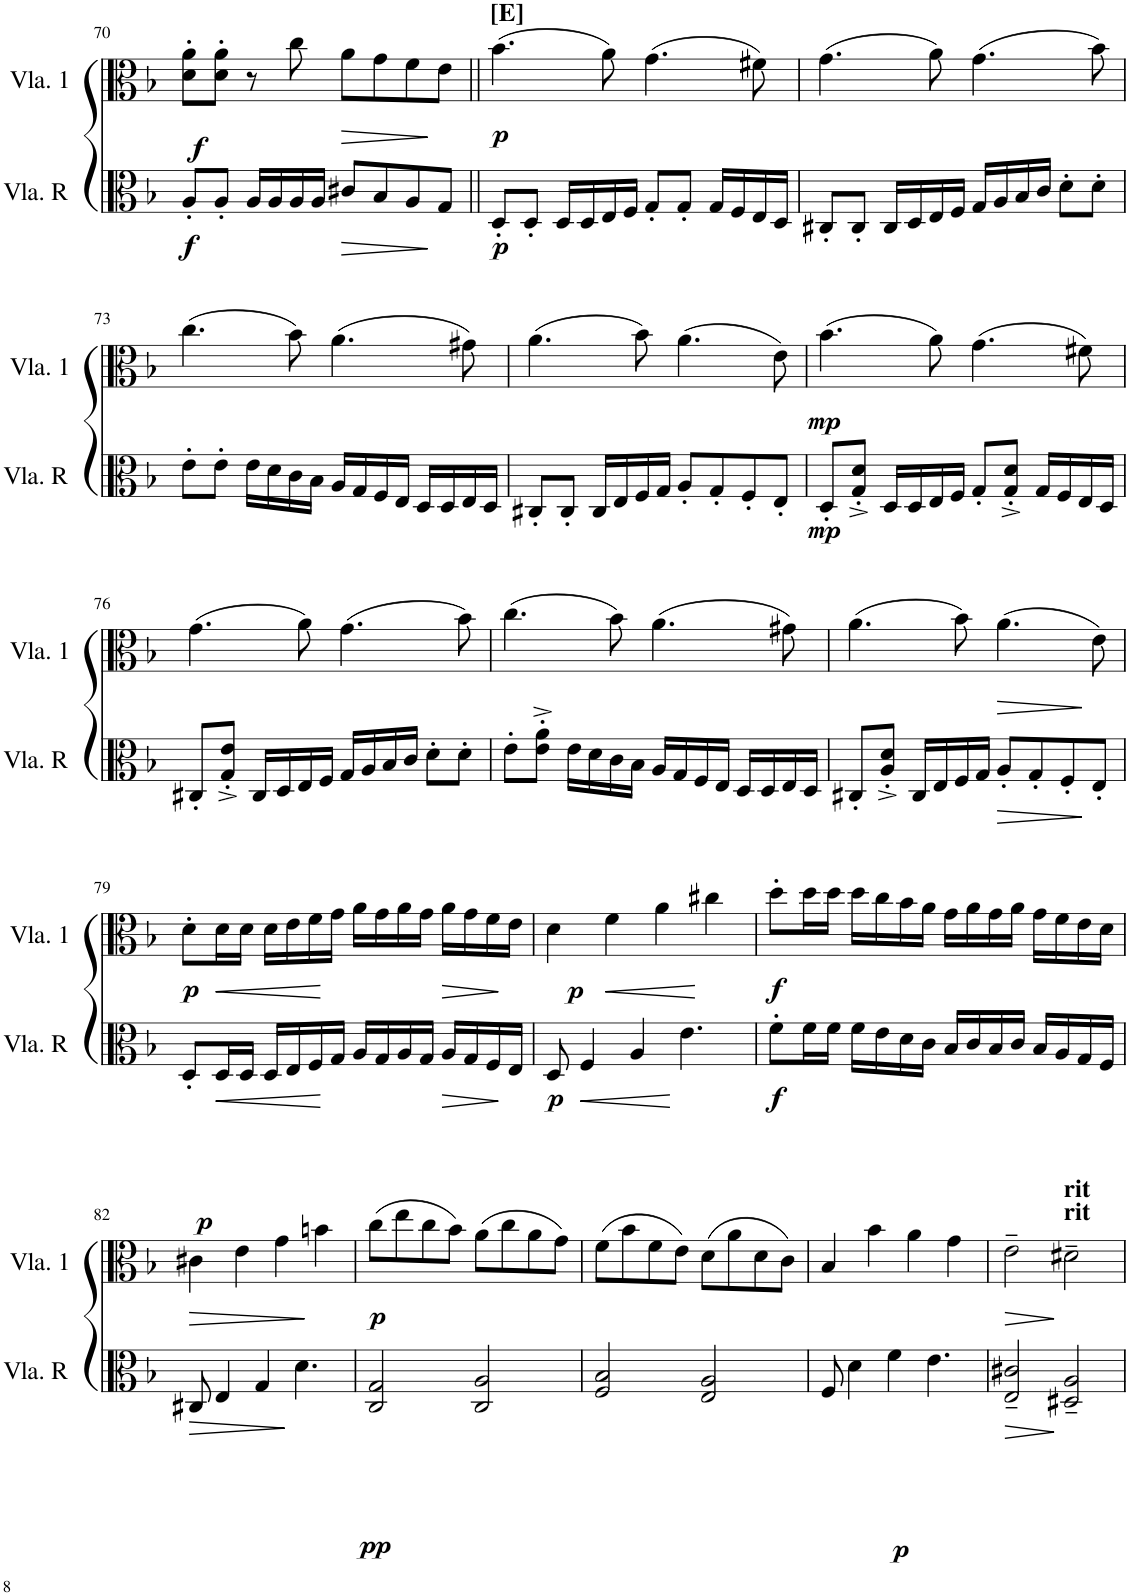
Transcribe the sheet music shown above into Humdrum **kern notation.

**kern	**dynam	**kern	**dynam
*part2	*part2	*part1	*part1
*staff2	*staff2	*staff1	*staff1
*I"Viola Rebel	*	*I"Viola 1	*
*I'Vla. R	*	*I'Vla. 1	*
!!LO:PB:g=z
*clefC3	*	*clefC3	*
*k[b-]	*	*k[b-]	*
*M4/4	*	*M4/4	*
=70	=70	=70	=70
!	!LO:DY:b	!	!LO:DY:b
8A'/L	f	8d\' 8a\'L	f
8A'/J	.	8d\' 8a\'J	.
16A/LL	.	8r	.
16A/	.	.	.
16A/	.	8cc\	.
16A/JJ	.	.	.
!	!LO:HP:b	!	!LO:HP:b
8c#X/L	>	8a\L	>
8B-/	.	8g\	.
8A/	.	8f\	.
8G/J	]	8e\J	]
=71||	=71||	=71||	=71||
!	!	!LO:TX:a:B:t=[E]	!
!	!LO:DY:b	!	!LO:DY:b
8D'/L	p	(4.b-\	p
8D'/J	.	.	.
16D/LL	.	.	.
16D/	.	.	.
16E/	.	8a\)	.
16F/JJ	.	.	.
8G'/L	.	(4.g\	.
8G'/J	.	.	.
16G/LL	.	.	.
16F/	.	.	.
16E/	.	8f#X\)	.
16D/JJ	.	.	.
=72	=72	=72	=72
8C#X'/L	.	(4.g\	.
8C#'/J	.	.	.
16C#/LL	.	.	.
16D/	.	.	.
16E/	.	8a\)	.
16F/JJ	.	.	.
16G/LL	.	(4.g\	.
16A/	.	.	.
16B-/	.	.	.
16c/JJ	.	.	.
8d'\L	.	.	.
8d'\J	.	8b-\)	.
!!LO:LB:g=z
=73	=73	=73	=73
8e'\L	.	(4.cc\	.
8e'\J	.	.	.
16e\LL	.	.	.
16d\	.	.	.
16c\	.	8b-\)	.
16B-\JJ	.	.	.
16A/LL	.	(4.a\	.
16G/	.	.	.
16F/	.	.	.
16E/JJ	.	.	.
16D/LL	.	.	.
16D/	.	.	.
16E/	.	8g#X\)	.
16D/JJ	.	.	.
=74	=74	=74	=74
8C#X'/L	.	(4.a\	.
8C#'/J	.	.	.
16C#/LL	.	.	.
16E/	.	.	.
16F/	.	8b-\)	.
16G/JJ	.	.	.
8A'/L	.	(4.a\	.
8G'/	.	.	.
8F'/	.	.	.
8E'/J	.	8e\)	.
=75	=75	=75	=75
!	!LO:DY:b	!	!LO:DY:b
8D'/L	mp	(4.b-\	mp
8G/'^ 8d/'^J	.	.	.
16D/LL	.	.	.
16D/	.	.	.
16E/	.	8a\)	.
16F/JJ	.	.	.
8G'/L	.	(4.g\	.
8G/'^ 8d/'^J	.	.	.
16G/LL	.	.	.
16F/	.	.	.
16E/	.	8f#X\)	.
16D/JJ	.	.	.
!!LO:LB:g=z
=76	=76	=76	=76
8C#X'/L	.	(4.g\	.
8G/'^ 8e/'^J	.	.	.
16C#/LL	.	.	.
16D/	.	.	.
16E/	.	8a\)	.
16F/JJ	.	.	.
16G/LL	.	(4.g\	.
16A/	.	.	.
16B-/	.	.	.
16c/JJ	.	.	.
8d'\L	.	.	.
8d'\J	.	8b-\)	.
=77	=77	=77	=77
8e'\L	.	(4.cc\	.
8e\'^ 8a\'^J	.	.	.
16e\LL	.	.	.
16d\	.	.	.
16c\	.	8b-\)	.
16B-\JJ	.	.	.
16A/LL	.	(4.a\	.
16G/	.	.	.
16F/	.	.	.
16E/JJ	.	.	.
16D/LL	.	.	.
16D/	.	.	.
16E/	.	8g#X\)	.
16D/JJ	.	.	.
=78	=78	=78	=78
8C#X'/L	.	(4.a\	.
8A/'^ 8d/'^J	.	.	.
16C#/LL	.	.	.
16E/	.	.	.
16F/	.	8b-\)	.
16G/JJ	.	.	.
!	!LO:HP:b	!	!LO:HP:b
8A'/L	>	(4.a\	>
8G'/	.	.	.
8F'/	.	.	.
8E'/J	]	8e\)	]
!!LO:LB:g=z
=79	=79	=79	=79
!	!LO:DY:b	!	!LO:DY:b
8D'/L	p	8d'\L	p
!	!LO:HP:b	!	!LO:HP:b
16D/L	<	16d\L	<
16D/JJ	.	16d\JJ	.
16D/LL	.	16d\LL	.
16E/	.	16e\	.
16F/	.	16f\	.
16G/JJ	[	16g\JJ	[
16A/LL	.	16a\LL	.
16G/	.	16g\	.
16A/	.	16a\	.
16G/JJ	.	16g\JJ	.
!	!LO:HP:b	!	!LO:HP:b
16A/LL	>	16a\LL	>
16G/	.	16g\	.
16F/	.	16f\	.
16E/JJ	]	16e\JJ	]
=80	=80	=80	=80
!	!LO:DY:b	!	!LO:DY:b
8D/	p	4d\	p
!	!LO:HP:b	!	!
4F/	<	.	.
!	!	!	!LO:HP:b
.	.	4f\	<
4A/	.	.	.
.	.	4a\	.
4.e\	[	.	.
.	.	4cc#X\	[
=81	=81	=81	=81
!	!LO:DY:b	!	!LO:DY:b
8f'\L	f	8dd'\L	f
16f\L	.	16dd\L	.
16f\JJ	.	16dd\JJ	.
16f\LL	.	16dd\LL	.
16e\	.	16cc\	.
16d\	.	16b-\	.
16c\JJ	.	16a\JJ	.
16B-/LL	.	16g\LL	.
16c/	.	16a\	.
16B-/	.	16g\	.
16c/JJ	.	16a\JJ	.
16B-/LL	.	16g\LL	.
16A/	.	16f\	.
16G/	.	16e\	.
16F/JJ	.	16d\JJ	.
!!LO:LB:g=z
=82	=82	=82	=82
!	!LO:HP:b	!	!LO:HP:b
8C#X/	>	4c#X\	>
4E/	.	.	.
.	.	4e\	.
4G/	.	.	.
.	.	4g\	.
4.d\	]	.	.
.	.	4bn\	]
=83	=83	=83	=83
!	!LO:DY:b	!	!LO:DY:b
2C/ 2G/	pp	(8cc\L	p
.	.	8ee\	.
.	.	8cc\	.
.	.	8b-\J)	.
2C/ 2A/	.	(8a\L	.
.	.	8cc\	.
.	.	8a\	.
.	.	8g\J)	.
=84	=84	=84	=84
2F/ 2B-/	.	(8f\L	.
.	.	8b-\	.
.	.	8f\	.
.	.	8e\J)	.
2E/ 2A/	.	(8d\L	.
.	.	8a\	.
.	.	8d\	.
.	.	8c\J)	.
=85	=85	=85	=85
!	!LO:DY:b	!	!
8F/	p	4B-/	.
4d\	.	.	.
.	.	4b-\	.
4f\	.	.	.
.	.	4a\	.
4.e\	.	.	.
.	.	4g\	.
=86	=86	=86	=86
!	!LO:HP:b	!	!LO:HP:b
2E/~ 2c#X/~	>	2e~\	>
!	!	!LO:TX:a:B:t=rit	!
!	!	!LO:TX:a:B:t=rit	!
2D#X/~ 2A/~	]	2d#X~\	]
=	=	=	=
*-	*-	*-	*-
